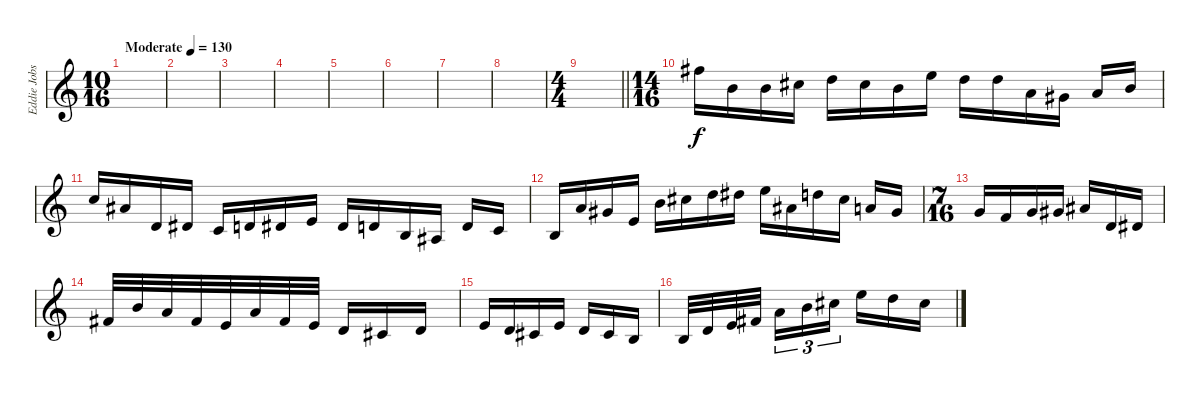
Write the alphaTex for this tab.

\track ("Eddie Jobson" "Eddie Jobs") {instrument fx3crystal}
\staff {score}
\tuning (E5 A4 E4 A3 E3 A2 C2) {hide}
\ts (10 16)
\tempo (130 "Moderate")
\clef g2
\ks c
|
|
|
|
|
|
|
|
\ts (4 4)
\barLineRight lightlight
|
\ts (14 16)
2.1.16 2.2.16 2.2.16 4.2.16 5.2.16 4.2.16 2.2.16 0.1.16 5.2.16 5.2.16 0.2.16 4.3.16 0.2.16 2.2.16 |
3.2.16 1.2.16 5.4.16 6.4.16 3.4.16 5.4.16 6.4.16 0.3.16 6.4.16 5.4.16 2.4.16 1.4.16 5.4.16 3.4.16 |
2.4.16 0.2.16 4.3.16 0.3.16 2.2.16 4.2.16 5.2.16 6.2.16 0.1.16 1.2.16 5.2.16 4.2.16 0.2.16 4.3.16 |
\ts (7 16)
3.3.16 1.3.16 3.3.16 4.3.16 1.2.16 5.4.16 6.4.16 |
2.3.32 2.2.32 0.2.32 2.3.32 0.3.32 0.2.32 2.3.32 0.3.32 5.4.16 4.4.16 5.4.16 |
0.3.16 5.4.16 4.4.16 0.3.16 5.4.16 4.4.16 2.4.16 |
2.4.32 5.4.32 0.3.32 2.3.32 0.2.16{tu (3 2)} 2.2.16{tu (3 2)} 4.2.16{tu (3 2)} 0.1.16 5.2.16 4.2.16
